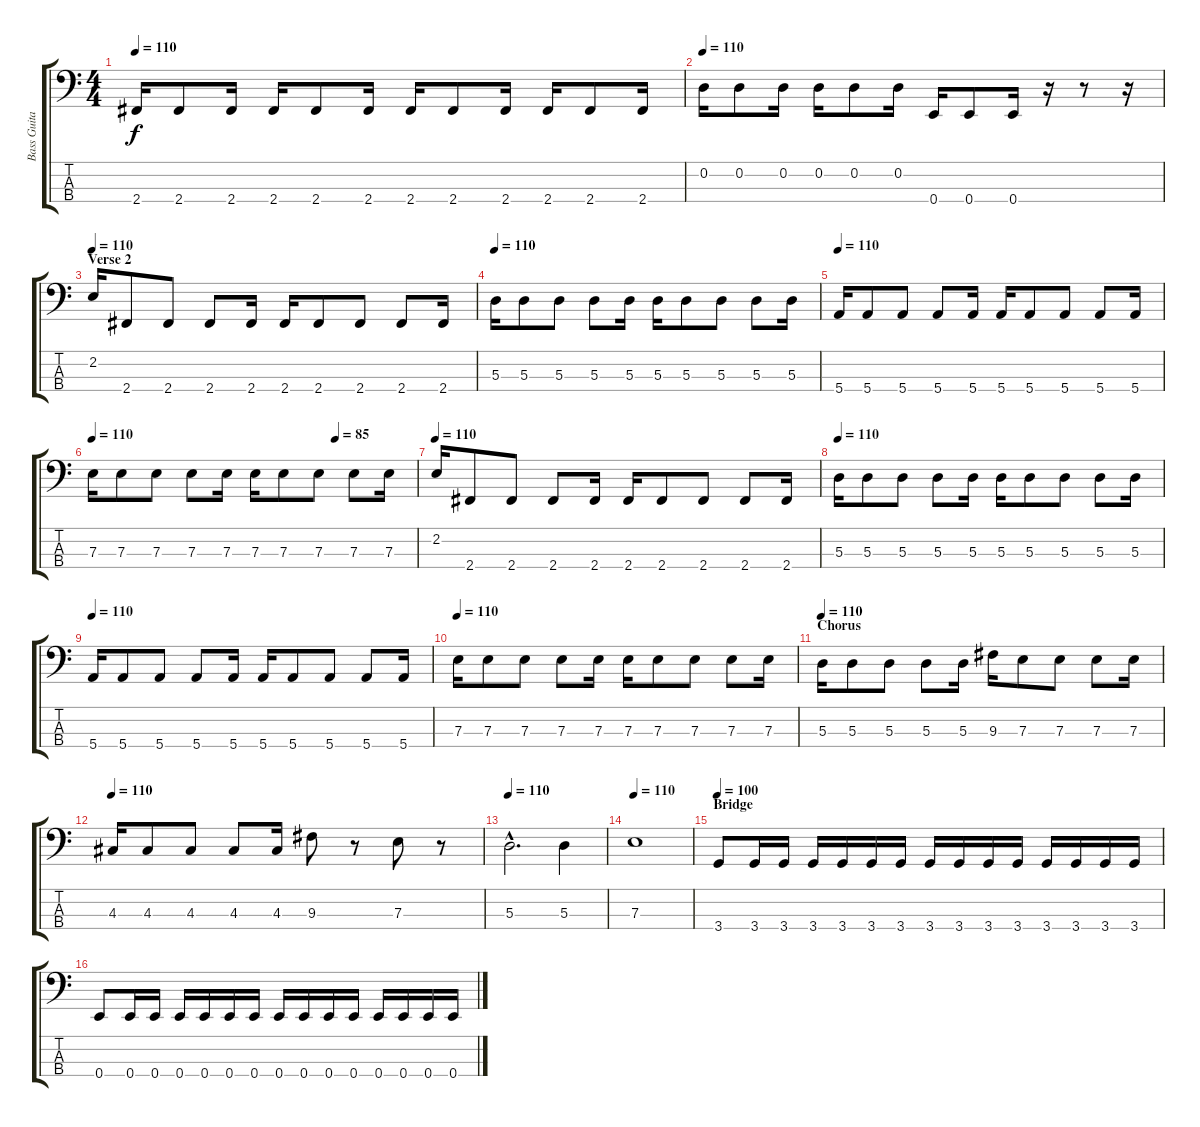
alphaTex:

\track ("Bass Guitar" "Bass Guita") {instrument electricbassfinger}
\staff {score tabs}
\tuning (G2 D2 A1 E1) {hide}
\ts (4 4)
\tempo 110
\clef f4
\ks c
2.4.16{dy f} 2.4.8 2.4.16 2.4.16 2.4.8 2.4.16 2.4.16 2.4.8 2.4.16 2.4.16 2.4.8 2.4.16 |
\tempo 110
0.2.16 0.2.8 0.2.16 0.2.16 0.2.8 0.2.16 0.4.16 0.4.8 0.4.16 r.16 r.8 r.16 |
\section ("" "Verse 2")
\tempo 110
2.2.16 2.4.8 2.4.8 2.4.8 2.4.16 2.4.16 2.4.8 2.4.8 2.4.8 2.4.16 |
\tempo 110
5.3.16 5.3.8 5.3.8 5.3.8 5.3.16 5.3.16 5.3.8 5.3.8 5.3.8 5.3.16 |
\tempo 110
5.4.16 5.4.8 5.4.8 5.4.8 5.4.16 5.4.16 5.4.8 5.4.8 5.4.8 5.4.16 |
\tempo 110
\tempo (85 0.75)
7.3.16 7.3.8 7.3.8 7.3.8 7.3.16 7.3.16 7.3.8 7.3.8 7.3.8 7.3.16 |
\tempo 110
2.2.16 2.4.8 2.4.8 2.4.8 2.4.16 2.4.16 2.4.8 2.4.8 2.4.8 2.4.16 |
\tempo 110
5.3.16 5.3.8 5.3.8 5.3.8 5.3.16 5.3.16 5.3.8 5.3.8 5.3.8 5.3.16 |
\tempo 110
5.4.16 5.4.8 5.4.8 5.4.8 5.4.16 5.4.16 5.4.8 5.4.8 5.4.8 5.4.16 |
\tempo 110
7.3.16 7.3.8 7.3.8 7.3.8 7.3.16 7.3.16 7.3.8 7.3.8 7.3.8 7.3.16 |
\section ("" "Chorus")
\tempo 110
5.3.16 5.3.8 5.3.8 5.3.8 5.3.16 9.3.16 7.3.8 7.3.8 7.3.8 7.3.16 |
\tempo 110
4.3.16 4.3.8 4.3.8 4.3.8 4.3.16 9.3.8 r.8 7.3.8 r.8 |
\tempo 110
5.3{hac}.2{d} 5.3.4 |
\tempo 110
7.3.1 |
\section ("" "Bridge")
\tempo 100
3.4.8 3.4.16 3.4.16 3.4.16 3.4.16 3.4.16 3.4.16 3.4.16 3.4.16 3.4.16 3.4.16 3.4.16 3.4.16 3.4.16 3.4.16 |
0.4.8 0.4.16 0.4.16 0.4.16 0.4.16 0.4.16 0.4.16 0.4.16 0.4.16 0.4.16 0.4.16 0.4.16 0.4.16 0.4.16 0.4.16
